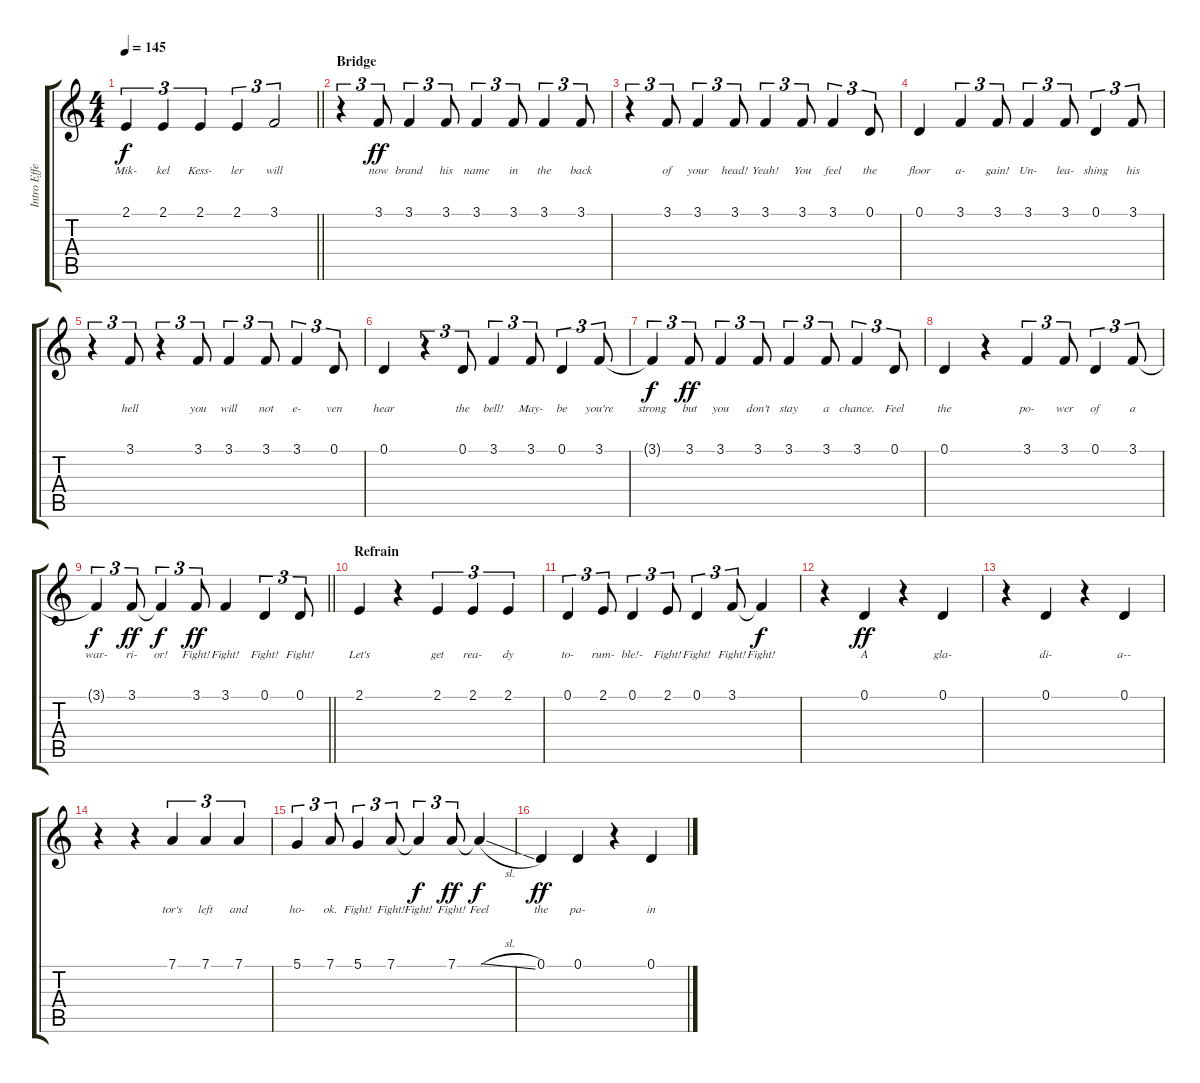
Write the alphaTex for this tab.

\track ("Intro Effekt + Voice" "Intro Effe") {instrument lead3calliope}
\staff {score tabs}
\tuning (D4 A3 F3 C3 G2 D2) {hide}
\ts (4 4)
\tempo 145
\clef g2
\barLineRight lightlight
\ks c
2.1.4{tu (3 2) lyrics (0 "Mik-") lyrics (1 "") lyrics (2 "") lyrics (3 "") lyrics (4 "") dy f} 2.1.4{tu (3 2) lyrics (0 "kel") lyrics (1 "") lyrics (2 "") lyrics (3 "") lyrics (4 "")} 2.1.4{tu (3 2) lyrics (0 "Kess-") lyrics (1 "") lyrics (2 "") lyrics (3 "") lyrics (4 "")} 2.1.4{tu (3 2) lyrics (0 "ler") lyrics (1 "") lyrics (2 "") lyrics (3 "") lyrics (4 "")} 3.1.2{tu (3 2) lyrics (0 "will") lyrics (1 "") lyrics (2 "") lyrics (3 "") lyrics (4 "")} |
\section ("" "Bridge")
r.4{tu (3 2)} 3.1.8{tu (3 2) lyrics (0 "now") lyrics (1 "") lyrics (2 "") lyrics (3 "") lyrics (4 "") dy ff} 3.1.4{tu (3 2) lyrics (0 "brand") lyrics (1 "") lyrics (2 "") lyrics (3 "") lyrics (4 "")} 3.1.8{tu (3 2) lyrics (0 "his") lyrics (1 "") lyrics (2 "") lyrics (3 "") lyrics (4 "")} 3.1.4{tu (3 2) lyrics (0 "name") lyrics (1 "") lyrics (2 "") lyrics (3 "") lyrics (4 "")} 3.1.8{tu (3 2) lyrics (0 "in") lyrics (1 "") lyrics (2 "") lyrics (3 "") lyrics (4 "")} 3.1.4{tu (3 2) lyrics (0 "the") lyrics (1 "") lyrics (2 "") lyrics (3 "") lyrics (4 "")} 3.1.8{tu (3 2) lyrics (0 "back") lyrics (1 "") lyrics (2 "") lyrics (3 "") lyrics (4 "")} |
r.4{tu (3 2)} 3.1.8{tu (3 2) lyrics (0 "of") lyrics (1 "") lyrics (2 "") lyrics (3 "") lyrics (4 "")} 3.1.4{tu (3 2) lyrics (0 "your") lyrics (1 "") lyrics (2 "") lyrics (3 "") lyrics (4 "")} 3.1.8{tu (3 2) lyrics (0 "head!") lyrics (1 "") lyrics (2 "") lyrics (3 "") lyrics (4 "")} 3.1.4{tu (3 2) lyrics (0 "Yeah!") lyrics (1 "") lyrics (2 "") lyrics (3 "") lyrics (4 "")} 3.1.8{tu (3 2) lyrics (0 "You") lyrics (1 "") lyrics (2 "") lyrics (3 "") lyrics (4 "")} 3.1.4{tu (3 2) lyrics (0 "feel") lyrics (1 "") lyrics (2 "") lyrics (3 "") lyrics (4 "")} 0.1.8{tu (3 2) lyrics (0 "the") lyrics (1 "") lyrics (2 "") lyrics (3 "") lyrics (4 "")} |
0.1.4{lyrics (0 "floor") lyrics (1 "") lyrics (2 "") lyrics (3 "") lyrics (4 "")} 3.1.4{tu (3 2) lyrics (0 "a-") lyrics (1 "") lyrics (2 "") lyrics (3 "") lyrics (4 "")} 3.1.8{tu (3 2) lyrics (0 "gain!") lyrics (1 "") lyrics (2 "") lyrics (3 "") lyrics (4 "")} 3.1.4{tu (3 2) lyrics (0 "Un-") lyrics (1 "") lyrics (2 "") lyrics (3 "") lyrics (4 "")} 3.1.8{tu (3 2) lyrics (0 "lea-") lyrics (1 "") lyrics (2 "") lyrics (3 "") lyrics (4 "")} 0.1.4{tu (3 2) lyrics (0 "shing") lyrics (1 "") lyrics (2 "") lyrics (3 "") lyrics (4 "")} 3.1.8{tu (3 2) lyrics (0 "his") lyrics (1 "") lyrics (2 "") lyrics (3 "") lyrics (4 "")} |
r.4{tu (3 2)} 3.1.8{tu (3 2) lyrics (0 "hell") lyrics (1 "") lyrics (2 "") lyrics (3 "") lyrics (4 "")} r.4{tu (3 2)} 3.1.8{tu (3 2) lyrics (0 "you") lyrics (1 "") lyrics (2 "") lyrics (3 "") lyrics (4 "")} 3.1.4{tu (3 2) lyrics (0 "will") lyrics (1 "") lyrics (2 "") lyrics (3 "") lyrics (4 "")} 3.1.8{tu (3 2) lyrics (0 "not") lyrics (1 "") lyrics (2 "") lyrics (3 "") lyrics (4 "")} 3.1.4{tu (3 2) lyrics (0 "e-") lyrics (1 "") lyrics (2 "") lyrics (3 "") lyrics (4 "")} 0.1.8{tu (3 2) lyrics (0 "ven") lyrics (1 "") lyrics (2 "") lyrics (3 "") lyrics (4 "")} |
0.1.4{lyrics (0 "hear") lyrics (1 "") lyrics (2 "") lyrics (3 "") lyrics (4 "")} r.4{tu (3 2)} 0.1.8{tu (3 2) lyrics (0 "the") lyrics (1 "") lyrics (2 "") lyrics (3 "") lyrics (4 "")} 3.1.4{tu (3 2) lyrics (0 "bell!") lyrics (1 "") lyrics (2 "") lyrics (3 "") lyrics (4 "")} 3.1.8{tu (3 2) lyrics (0 "May-") lyrics (1 "") lyrics (2 "") lyrics (3 "") lyrics (4 "")} 0.1.4{tu (3 2) lyrics (0 "be") lyrics (1 "") lyrics (2 "") lyrics (3 "") lyrics (4 "")} 3.1.8{tu (3 2) lyrics (0 "you're") lyrics (1 "") lyrics (2 "") lyrics (3 "") lyrics (4 "")} |
3.1{t}.4{tu (3 2) lyrics (0 "strong") lyrics (1 "") lyrics (2 "") lyrics (3 "") lyrics (4 "") dy f} 3.1.8{tu (3 2) lyrics (0 "but") lyrics (1 "") lyrics (2 "") lyrics (3 "") lyrics (4 "") dy ff} 3.1.4{tu (3 2) lyrics (0 "you") lyrics (1 "") lyrics (2 "") lyrics (3 "") lyrics (4 "")} 3.1.8{tu (3 2) lyrics (0 "don't") lyrics (1 "") lyrics (2 "") lyrics (3 "") lyrics (4 "")} 3.1.4{tu (3 2) lyrics (0 "stay") lyrics (1 "") lyrics (2 "") lyrics (3 "") lyrics (4 "")} 3.1.8{tu (3 2) lyrics (0 "a") lyrics (1 "") lyrics (2 "") lyrics (3 "") lyrics (4 "")} 3.1.4{tu (3 2) lyrics (0 "chance.") lyrics (1 "") lyrics (2 "") lyrics (3 "") lyrics (4 "")} 0.1.8{tu (3 2) lyrics (0 "Feel") lyrics (1 "") lyrics (2 "") lyrics (3 "") lyrics (4 "")} |
0.1.4{lyrics (0 "the") lyrics (1 "") lyrics (2 "") lyrics (3 "") lyrics (4 "")} r.4 3.1.4{tu (3 2) lyrics (0 "po-") lyrics (1 "") lyrics (2 "") lyrics (3 "") lyrics (4 "")} 3.1.8{tu (3 2) lyrics (0 "wer") lyrics (1 "") lyrics (2 "") lyrics (3 "") lyrics (4 "")} 0.1.4{tu (3 2) lyrics (0 "of") lyrics (1 "") lyrics (2 "") lyrics (3 "") lyrics (4 "")} 3.1.8{tu (3 2) lyrics (0 "a") lyrics (1 "") lyrics (2 "") lyrics (3 "") lyrics (4 "")} |
\barLineRight lightlight
3.1{t}.4{tu (3 2) lyrics (0 "war-") lyrics (1 "") lyrics (2 "") lyrics (3 "") lyrics (4 "") dy f} 3.1.8{tu (3 2) lyrics (0 "ri-") lyrics (1 "") lyrics (2 "") lyrics (3 "") lyrics (4 "") dy ff} 3.1{t}.4{tu (3 2) lyrics (0 "or!") lyrics (1 "") lyrics (2 "") lyrics (3 "") lyrics (4 "") dy f} 3.1.8{tu (3 2) lyrics (0 "Fight!") lyrics (1 "") lyrics (2 "") lyrics (3 "") lyrics (4 "") dy ff} 3.1.4{lyrics (0 "Fight!") lyrics (1 "") lyrics (2 "") lyrics (3 "") lyrics (4 "")} 0.1.4{tu (3 2) lyrics (0 "Fight!") lyrics (1 "") lyrics (2 "") lyrics (3 "") lyrics (4 "")} 0.1.8{tu (3 2) lyrics (0 "Fight!") lyrics (1 "") lyrics (2 "") lyrics (3 "") lyrics (4 "")} |
\section ("" "Refrain")
2.1.4{lyrics (0 "Let's") lyrics (1 "") lyrics (2 "") lyrics (3 "") lyrics (4 "")} r.4 2.1.4{tu (3 2) lyrics (0 "get") lyrics (1 "") lyrics (2 "") lyrics (3 "") lyrics (4 "")} 2.1.4{tu (3 2) lyrics (0 "rea-") lyrics (1 "") lyrics (2 "") lyrics (3 "") lyrics (4 "")} 2.1.4{tu (3 2) lyrics (0 "dy") lyrics (1 "") lyrics (2 "") lyrics (3 "") lyrics (4 "")} |
0.1.4{tu (3 2) lyrics (0 "to-") lyrics (1 "") lyrics (2 "") lyrics (3 "") lyrics (4 "")} 2.1.8{tu (3 2) lyrics (0 "rum-") lyrics (1 "") lyrics (2 "") lyrics (3 "") lyrics (4 "")} 0.1.4{tu (3 2) lyrics (0 "ble!-") lyrics (1 "") lyrics (2 "") lyrics (3 "") lyrics (4 "")} 2.1.8{tu (3 2) lyrics (0 "Fight!") lyrics (1 "") lyrics (2 "") lyrics (3 "") lyrics (4 "")} 0.1.4{tu (3 2) lyrics (0 "Fight!") lyrics (1 "") lyrics (2 "") lyrics (3 "") lyrics (4 "")} 3.1.8{tu (3 2) lyrics (0 "Fight!") lyrics (1 "") lyrics (2 "") lyrics (3 "") lyrics (4 "")} 3.1{t}.4{lyrics (0 "Fight!") lyrics (1 "") lyrics (2 "") lyrics (3 "") lyrics (4 "") dy f} |
r.4 0.1.4{lyrics (0 "A") lyrics (1 "") lyrics (2 "") lyrics (3 "") lyrics (4 "") dy ff instrument lead6voice} r.4 0.1.4{lyrics (0 "gla-") lyrics (1 "") lyrics (2 "") lyrics (3 "") lyrics (4 "")} |
r.4 0.1.4{lyrics (0 "di-") lyrics (1 "") lyrics (2 "") lyrics (3 "") lyrics (4 "")} r.4 0.1.4{lyrics (0 "a--") lyrics (1 "") lyrics (2 "") lyrics (3 "") lyrics (4 "")} |
r.4 r.4 7.1.4{tu (3 2) lyrics (0 "tor's") lyrics (1 "") lyrics (2 "") lyrics (3 "") lyrics (4 "") instrument lead2sawtooth} 7.1.4{tu (3 2) lyrics (0 "left") lyrics (1 "") lyrics (2 "") lyrics (3 "") lyrics (4 "")} 7.1.4{tu (3 2) lyrics (0 "and") lyrics (1 "") lyrics (2 "") lyrics (3 "") lyrics (4 "")} |
5.1.4{tu (3 2) lyrics (0 "ho-") lyrics (1 "") lyrics (2 "") lyrics (3 "") lyrics (4 "")} 7.1.8{tu (3 2) lyrics (0 "ok.") lyrics (1 "") lyrics (2 "") lyrics (3 "") lyrics (4 "")} 5.1.4{tu (3 2) lyrics (0 "Fight!") lyrics (1 "") lyrics (2 "") lyrics (3 "") lyrics (4 "")} 7.1.8{tu (3 2) lyrics (0 "Fight!") lyrics (1 "") lyrics (2 "") lyrics (3 "") lyrics (4 "")} 7.1{t}.4{tu (3 2) lyrics (0 "Fight!") lyrics (1 "") lyrics (2 "") lyrics (3 "") lyrics (4 "") dy f} 7.1.8{tu (3 2) lyrics (0 "Fight!") lyrics (1 "") lyrics (2 "") lyrics (3 "") lyrics (4 "") dy ff} 7.1{sl t}.4{lyrics (0 "Feel") lyrics (1 "") lyrics (2 "") lyrics (3 "") lyrics (4 "") dy f} |
0.1.4{lyrics (0 "the") lyrics (1 "") lyrics (2 "") lyrics (3 "") lyrics (4 "") dy ff} 0.1.4{lyrics (0 "pa-") lyrics (1 "") lyrics (2 "") lyrics (3 "") lyrics (4 "") instrument lead6voice} r.4 0.1.4{lyrics (0 "in") lyrics (1 "") lyrics (2 "") lyrics (3 "") lyrics (4 "")}
